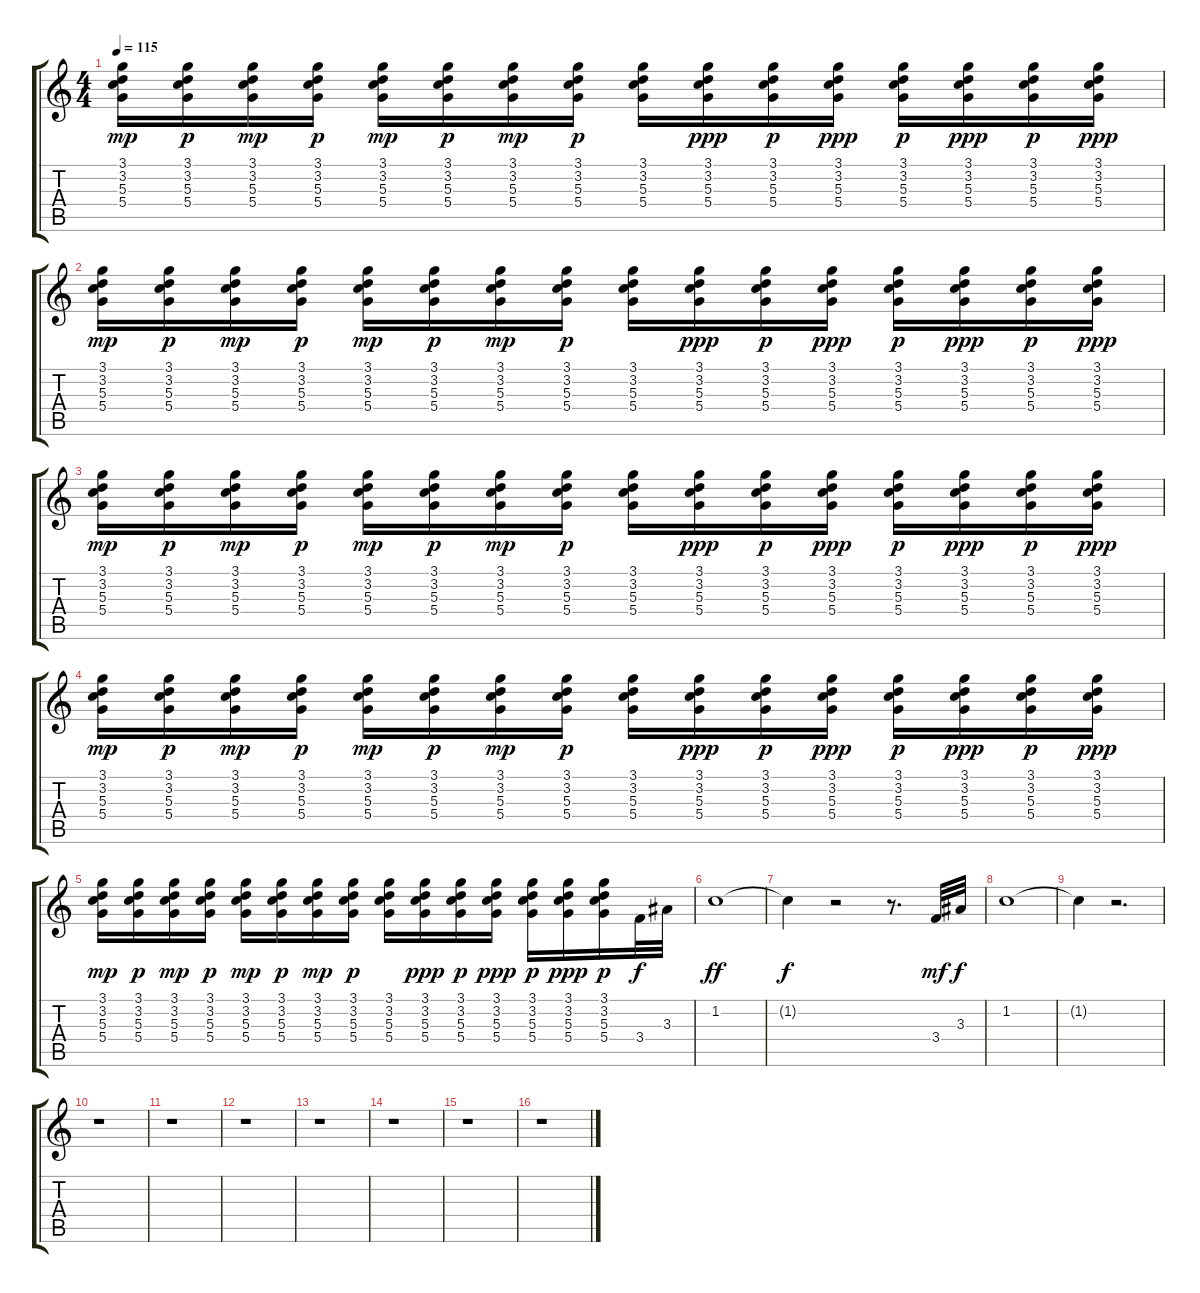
\track "" {instrument electricguitarjazz}
\staff {score tabs}
\tuning (E4 B3 G3 D3 A2 E2) {hide}
\ts (4 4)
\tempo 115
\clef g2
\ks c
(3.1 3.2 5.3 5.4).16{dy mp} (3.1 3.2 5.3 5.4).16{dy p} (3.1 3.2 5.3 5.4).16{dy mp} (3.1 3.2 5.3 5.4).16{dy p} (3.1 3.2 5.3 5.4).16{dy mp} (3.1 3.2 5.3 5.4).16{dy p} (3.1 3.2 5.3 5.4).16{dy mp} (3.1 3.2 5.3 5.4).16{dy p} (3.1 3.2 5.3 5.4).16 (3.1 3.2 5.3 5.4).16{dy ppp} (3.1 3.2 5.3 5.4).16{dy p} (3.1 3.2 5.3 5.4).16{dy ppp} (3.1 3.2 5.3 5.4).16{dy p} (3.1 3.2 5.3 5.4).16{dy ppp} (3.1 3.2 5.3 5.4).16{dy p} (3.1 3.2 5.3 5.4).16{dy ppp} |
(3.1 3.2 5.3 5.4).16{dy mp} (3.1 3.2 5.3 5.4).16{dy p} (3.1 3.2 5.3 5.4).16{dy mp} (3.1 3.2 5.3 5.4).16{dy p} (3.1 3.2 5.3 5.4).16{dy mp} (3.1 3.2 5.3 5.4).16{dy p} (3.1 3.2 5.3 5.4).16{dy mp} (3.1 3.2 5.3 5.4).16{dy p} (3.1 3.2 5.3 5.4).16 (3.1 3.2 5.3 5.4).16{dy ppp} (3.1 3.2 5.3 5.4).16{dy p} (3.1 3.2 5.3 5.4).16{dy ppp} (3.1 3.2 5.3 5.4).16{dy p} (3.1 3.2 5.3 5.4).16{dy ppp} (3.1 3.2 5.3 5.4).16{dy p} (3.1 3.2 5.3 5.4).16{dy ppp} |
(3.1 3.2 5.3 5.4).16{dy mp} (3.1 3.2 5.3 5.4).16{dy p} (3.1 3.2 5.3 5.4).16{dy mp} (3.1 3.2 5.3 5.4).16{dy p} (3.1 3.2 5.3 5.4).16{dy mp} (3.1 3.2 5.3 5.4).16{dy p} (3.1 3.2 5.3 5.4).16{dy mp} (3.1 3.2 5.3 5.4).16{dy p} (3.1 3.2 5.3 5.4).16 (3.1 3.2 5.3 5.4).16{dy ppp} (3.1 3.2 5.3 5.4).16{dy p} (3.1 3.2 5.3 5.4).16{dy ppp} (3.1 3.2 5.3 5.4).16{dy p} (3.1 3.2 5.3 5.4).16{dy ppp} (3.1 3.2 5.3 5.4).16{dy p} (3.1 3.2 5.3 5.4).16{dy ppp} |
(3.1 3.2 5.3 5.4).16{dy mp} (3.1 3.2 5.3 5.4).16{dy p} (3.1 3.2 5.3 5.4).16{dy mp} (3.1 3.2 5.3 5.4).16{dy p} (3.1 3.2 5.3 5.4).16{dy mp} (3.1 3.2 5.3 5.4).16{dy p} (3.1 3.2 5.3 5.4).16{dy mp} (3.1 3.2 5.3 5.4).16{dy p} (3.1 3.2 5.3 5.4).16 (3.1 3.2 5.3 5.4).16{dy ppp} (3.1 3.2 5.3 5.4).16{dy p} (3.1 3.2 5.3 5.4).16{dy ppp} (3.1 3.2 5.3 5.4).16{dy p} (3.1 3.2 5.3 5.4).16{dy ppp} (3.1 3.2 5.3 5.4).16{dy p} (3.1 3.2 5.3 5.4).16{dy ppp} |
(3.1 3.2 5.3 5.4).16{dy mp} (3.1 3.2 5.3 5.4).16{dy p} (3.1 3.2 5.3 5.4).16{dy mp} (3.1 3.2 5.3 5.4).16{dy p} (3.1 3.2 5.3 5.4).16{dy mp} (3.1 3.2 5.3 5.4).16{dy p} (3.1 3.2 5.3 5.4).16{dy mp} (3.1 3.2 5.3 5.4).16{dy p} (3.1 3.2 5.3 5.4).16 (3.1 3.2 5.3 5.4).16{dy ppp} (3.1 3.2 5.3 5.4).16{dy p} (3.1 3.2 5.3 5.4).16{dy ppp} (3.1 3.2 5.3 5.4).16{dy p} (3.1 3.2 5.3 5.4).16{dy ppp} (3.1 3.2 5.3 5.4).16{dy p} 3.4.32{dy f} 3.3.32 |
1.2.1{dy ff} |
1.2{t}.4{dy f} r.2 r.8{d} 3.4.32{dy mf} 3.3.32{dy f} |
1.2.1 |
1.2{t}.4 r.2{d} |
r.1 |
r.1 |
r.1 |
r.1 |
r.1 |
r.1 |
r.1
